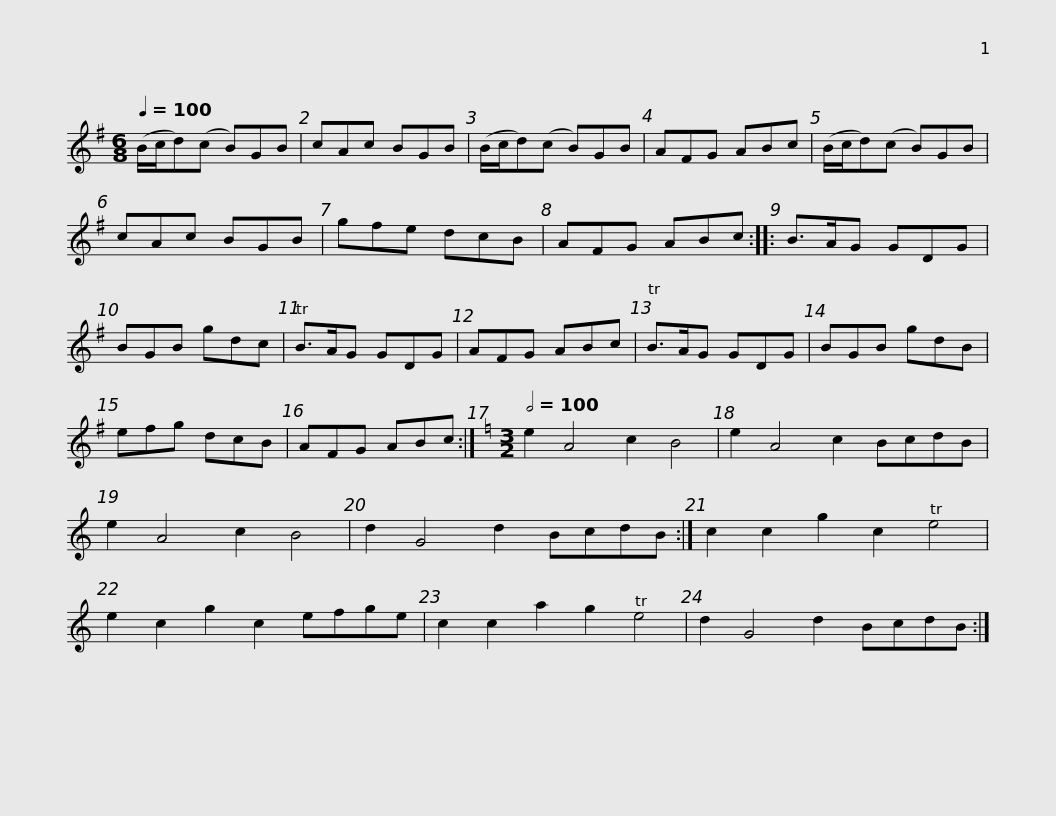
X:1
L:1/8
Q:1/4=100
M:6/8
I:linebreak $
K:G
V:1 treble
V:1
 (B/c/d)(c B)GB | cAc BGB | (B/c/d)(c B)GB | AFG ABc | (B/c/d)(c B)GB | %5
 cAc BGB | gfe dcB |$ AFG ABc :: B>AG GDG | BGB gdc | %10
 B>AG GDG | AFG ABc | B>AG GDG | BGB gdB |$ efg dcB | %15
 AFG ABc :|[K:C][M:3/2][Q:1/2=100] e2 A4 c2 B4 | e2 A4 c2 BcdB | e2 A4 c2 B4 | d2 G4 d2 BcdB :| %20
 c2 c2 g2 c2 e4 |$ e2 c2 g2 c2 efge | c2 c2 a2 g2 e4 | d2 G4 d2 BcdB :| %24
